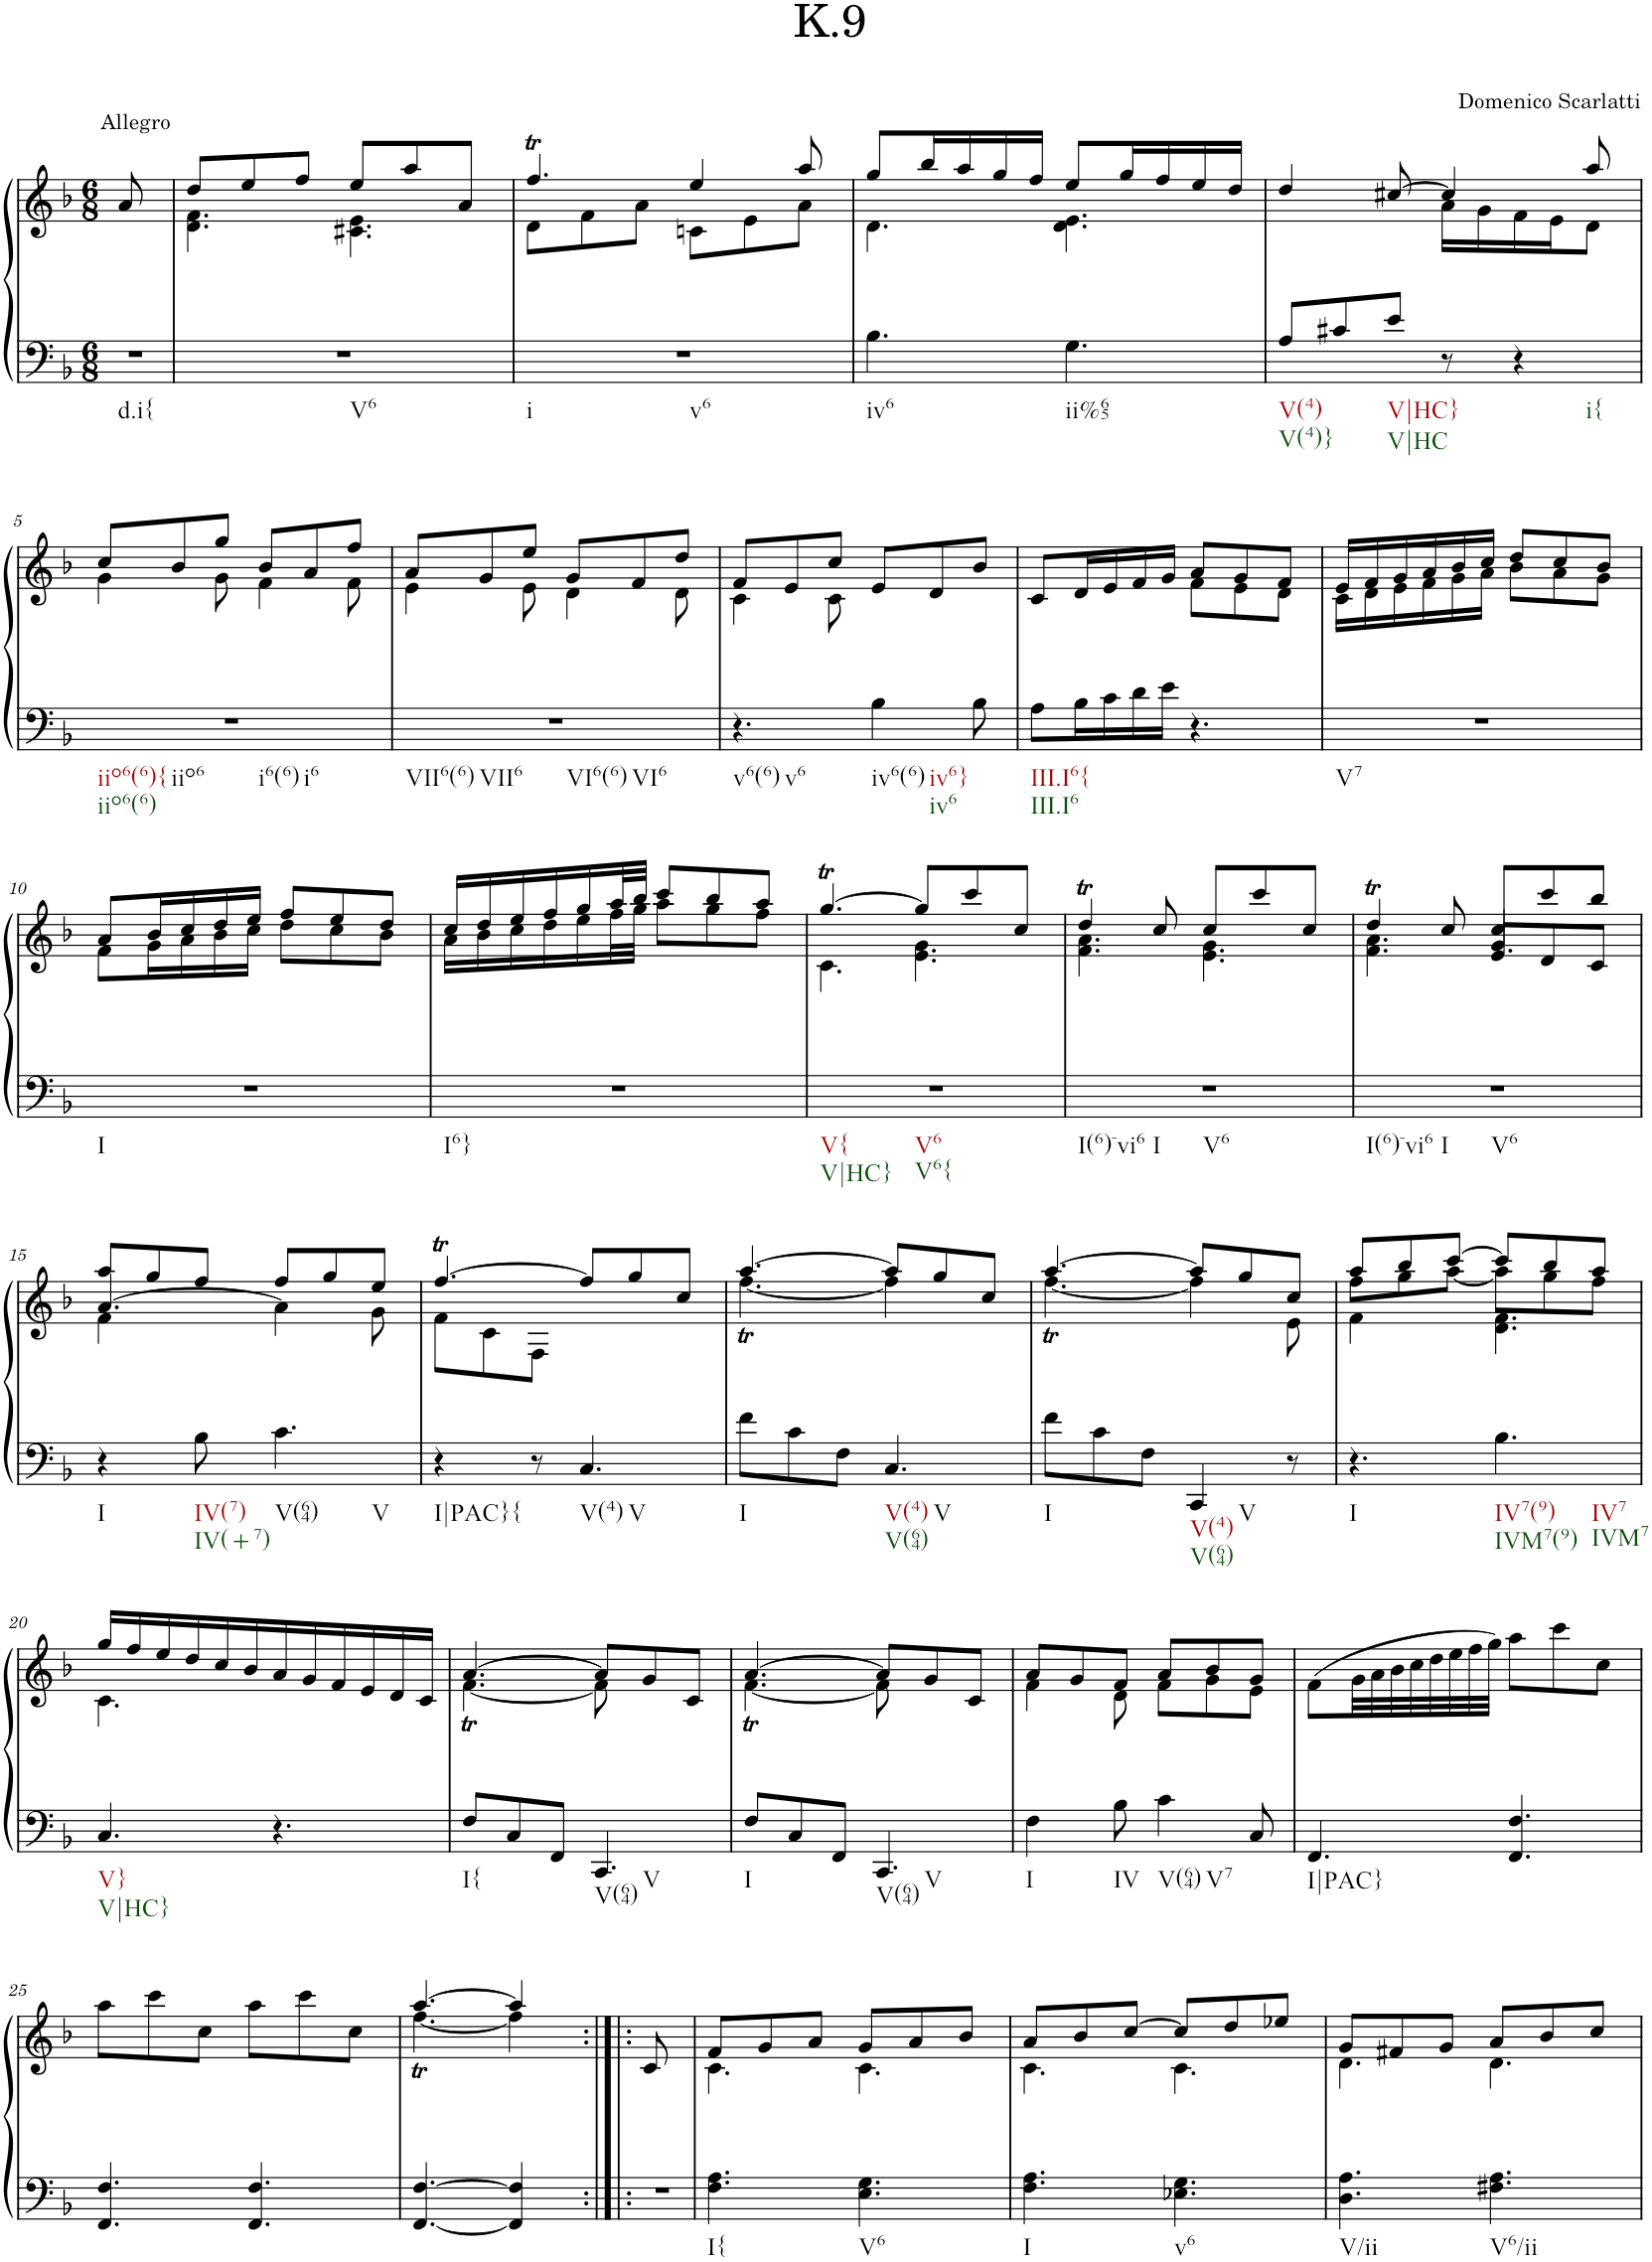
**kern	**kern
*part1	*part1
*staff2	*staff1
*I"Piano	*
*I'Pno.	*
*clefF4	*clefG2
*k[b-]	*k[b-]
*M6/8	*M6/8
=	=
!	!LO:TX:a:t=Allegro
!LO:TX:b:t=d.i{	!
2.r	8a/
.	2ryy
.	8ryy
=1	=1
*	*^
!LO:TX:b:t=V6	!	!
2.r	8dd/L	4.d\ 4.f\
.	8ee/	.
.	8ff/J	.
.	8ee/L	4.c#X\ 4.e\
.	8aa/	.
.	8a/J	.
=2	=2	=2
!LO:TX:b:t=i	!	!
!LO:TX:b:t=v6	!	!
2.r	4.ffT/	8d\L
.	.	8f\
.	.	8a\J
.	4ee/	8cn\L
.	.	8e\
.	8aa/	8a\J
=3	=3	=3
!LO:TX:b:t=iv6	!	!
4.B-\	8gg/L	4.d\
.	16bb-/L	.
.	16aa/	.
.	16gg/	.
.	16ff/JJ	.
!LO:TX:b:t=ii%65	!	!
4.G\	8ee/L	4.d\ 4.e\
.	16gg/L	.
.	16ff/	.
.	16ee/	.
.	16dd/JJ	.
=4	=4	=4
!LO:TX:b:t=V(4)	!	!
!LO:TX:b:t=V(4)}	!	!
8A/L	4dd/	4.ryy
8c#X/	.	.
!LO:TX:b:t=V|HC}	!	!
!LO:TX:b:t=V|HC	!	!
8e/J	[8cc#X/	.
8r	4cc#/]	16a\LL
.	.	16g\
!LO:TX:b:t=i{	!	!
4r	.	16f\
.	.	16e\J
.	8aa/	8d\J
!!LO:LB:g=z	!!
=5	=5	=5
!LO:TX:b:t=iio6(6){	!	!
!LO:TX:b:t=iio6(6)	!	!
!LO:TX:b:t=iio6	!	!
!LO:TX:b:t=i6(6)	!	!
!LO:TX:b:t=i6	!	!
2.r	8cc/L	4g\
.	8b-/	.
.	8gg/J	8g\
.	8b-/L	4f\
.	8a/	.
.	8ff/J	8f\
=6	=6	=6
!LO:TX:b:t=VII6(6)	!	!
!LO:TX:b:t=VII6	!	!
!LO:TX:b:t=VI6(6)	!	!
!LO:TX:b:t=VI6	!	!
2.r	8a/L	4e\
.	8g/	.
.	8ee/J	8e\
.	8g/L	4d\
.	8f/	.
.	8dd/J	8d\
=7	=7	=7
!LO:TX:b:t=v6(6)	!	!
!LO:TX:b:t=v6	!	!
4.r	8f/L	4c\
.	8e/	.
.	8cc/J	8c\
!LO:TX:b:t=iv6(6)	!	!
!LO:TX:b:t=iv6}	!	!
!LO:TX:b:t=iv6	!	!
4B-\	8e/L	4.ryy
.	8d/	.
8B-\	8b-/J	.
=8	=8	=8
!LO:TX:b:t=III.I6{	!	!
!LO:TX:b:t=III.I6	!	!
8A\L	8c/L	4.ryy
16B-\L	16d/L	.
16c\	16e/	.
16d\	16f/	.
16e\JJ	16g/JJ	.
4.r	8a/L	8f\L
.	8g/	8e\
.	8f/J	8d\J
=9	=9	=9
!LO:TX:b:t=V7	!	!
2.r	16e/LL	16c\LL
.	16f/	16d\
.	16g/	16e\
.	16a/	16f\
.	16b-/	16g\
.	16cc/JJ	16a\JJ
.	8dd/L	8b-\L
.	8cc/	8a\
.	8b-/J	8g\J
!!LO:LB:g=z	!!
=10	=10	=10
!LO:TX:b:t=I	!	!
2.r	8a/L	8f\L
.	16b-/L	16g\L
.	16cc/	16a\
.	16dd/	16b-\
.	16ee/JJ	16cc\JJ
.	8ff/L	8dd\L
.	8ee/	8cc\
.	8dd/J	8b-\J
=11	=11	=11
!LO:TX:b:t=I6}	!	!
2.r	16cc/LL	16a\LL
.	16dd/	16b-\
.	16ee/	16cc\
.	16ff/	16dd\
.	16gg/	16ee\
.	32aa/L	32ff\L
.	32bb-/JJJ	32gg\JJJ
.	8ccc/L	8aa\L
.	8bb-/	8gg\
.	8aa/J	8ff\J
=12	=12	=12
!LO:TX:b:t=V{	!	!
!LO:TX:b:t=V|HC}	!	!
!LO:TX:b:t=V6	!	!
!LO:TX:b:t=V6{	!	!
2.r	[4.ggT/	4.c\
.	8gg/L]	4.e\ 4.g\
.	8ccc/	.
.	8cc/J	.
=13	=13	=13
!LO:TX:b:t=I(6)-vi6	!	!
!LO:TX:b:t=I	!	!
!LO:TX:b:t=V6	!	!
2.r	4ddT/	4.f\ 4.a\
.	8cc/	.
.	8cc/L	4.e\ 4.g\
.	8ccc/	.
.	8cc/J	.
=14	=14	=14
*	*	*^
!LO:TX:b:t=I(6)-vi6	!	!	!
!LO:TX:b:t=I	!	!	!
!LO:TX:b:t=V6	!	!	!
2.r	4ddT/	4.f\ 4.a\	4.ryy
.	8cc/	.	.
.	8cc/L	4.g/	8e/L
.	8ccc/	.	8d/
.	8bb-/J	.	8c/J
!!LO:LB:g=z	!!	!!
=15	=15	=15	=15
!LO:TX:b:t=I	!	!	!
4r	8aa/L	[4.a/	4f\
.	8gg/	.	.
!LO:TX:b:t=IV(7)	!	!	!
!LO:TX:b:t=IV(+7)	!	!	!
8B-\	8ff/J	.	2ryy
!LO:TX:b:t=V(64)	!	!	!
!LO:TX:b:t=V	!	!	!
4.c\	8ff/L	4a\]	.
.	8gg/	.	.
.	8ee/J	8g\	.
*	*	*v	*v
=16	=16	=16
!LO:TX:b:t=I|PAC}{	!	!
4r	[4.ffT/	8f\L
.	.	8c\
8r	.	8F\J
!LO:TX:b:t=V(4)	!	!
!LO:TX:b:t=V	!	!
4.C/	8ff/L]	4.ryy
.	8gg/	.
.	8cc/J	.
=17	=17	=17
!LO:TX:b:t=I	!	!
8f\L	[4.aa/	[4.ffT\
8c\	.	.
8F\J	.	.
!LO:TX:b:t=V(4)	!	!
!LO:TX:b:t=V(64)	!	!
!LO:TX:b:t=V	!	!
4.C/	8aa/L]	4ff\]
.	8gg/	.
.	8cc/J	8ryy
=18	=18	=18
!LO:TX:b:t=I	!	!
8f\L	[4.aa/	[4.ffT\
8c\	.	.
8F\J	.	.
!LO:TX:b:t=V(4)	!	!
!LO:TX:b:t=V(64)	!	!
!LO:TX:b:t=V	!	!
4CC/	8aa/L]	4ff\]
.	8gg/	.
8r	8cc/J	8e\
=19	=19	=19
*	*	*^
!LO:TX:b:t=I	!	!	!
4.r	8aa/L	8ff\L	4f\
.	8bb-/	8gg\	.
.	[8ccc/J	[8aa\J	8ryy
!LO:TX:b:t=IV7(9)	!	!	!
!LO:TX:b:t=IVM7(9)	!	!	!
!LO:TX:b:t=IV7	!	!	!
!LO:TX:b:t=IVM7	!	!	!
4.B-\	8ccc/L]	8aa\L]	4.d\ 4.f\
.	8bb-/	8gg\	.
.	8aa/J	8ff\J	.
*	*	*v	*v
!!LO:LB:g=z
=20	=20	=20
!LO:TX:b:t=V}	!	!
!LO:TX:b:t=V|HC}	!	!
4.C/	16gg/LL	4.c\
.	16ff/	.
.	16ee/	.
.	16dd/	.
.	16cc/	.
.	16b-/	.
4.r	16a/	4.ryy
.	16g/	.
.	16f/	.
.	16e/	.
.	16d/	.
.	16c/JJ	.
=21	=21	=21
!LO:TX:b:t=I{	!	!
8F/L	[4.a/	[4.fT\
8C/	.	.
8FF/J	.	.
!LO:TX:b:t=V(64)	!	!
!LO:TX:b:t=V	!	!
4.CC/	8a/L]	8f\]
.	8g/	4ryy
.	8c/J	.
=22	=22	=22
!LO:TX:b:t=I	!	!
8F/L	[4.a/	[4.fT\
8C/	.	.
8FF/J	.	.
!LO:TX:b:t=V(64)	!	!
!LO:TX:b:t=V	!	!
4.CC/	8a/L]	8f\]
.	8g/	4ryy
.	8c/J	.
=23	=23	=23
!LO:TX:b:t=I	!	!
4F\	8a/L	4f\
.	8g/	.
!LO:TX:b:t=IV	!	!
8B-\	8f/J	8d\
!LO:TX:b:t=V(64)	!	!
!LO:TX:b:t=V7	!	!
4c\	8a/L	8f\L
.	8b-/	8g\
8C/	8g/J	8e\J
=24	=24	=24
!LO:TX:b:t=I|PAC}	!	!
*	*v	*v
4.FF/	(8f\L
.	32g\LL
.	32a\
.	32b-\
.	32cc\
.	32dd\
.	32ee\
.	32ff\
.	32gg\JJJ)
4.FF/ 4.F/	8aa\L
.	8ccc\
.	8cc\J
!!LO:LB:g=z
=25	=25
4.FF/ 4.F/	8aa\L
.	8ccc\
.	8cc\J
4.FF/ 4.F/	8aa\L
.	8ccc\
.	8cc\J
=26	=26
*	*^
[4.FF/ [4.F/	[4.aa/	[4.ffT\
4FF/] 4F/]	4aa/]	4ff\]
*	*v	*v
=26X1:|!|:	=26X1:|!|:
2.r	8c/
.	2ryy
.	8ryy
=27	=27
*	*^
!LO:TX:b:t=I{	!	!
4.F\ 4.A\	8f/L	4.c\
.	8g/	.
.	8a/J	.
!LO:TX:b:t=V6	!	!
4.E\ 4.G\	8g/L	4.c\
.	8a/	.
.	8b-/J	.
=28	=28	=28
!LO:TX:b:t=I	!	!
4.F\ 4.A\	8a/L	4.c\
.	8b-/	.
.	[8cc/J	.
!LO:TX:b:t=v6	!	!
4.E-X\ 4.G\	8cc/L]	4.c\
.	8dd/	.
.	8ee-X/J	.
=29	=29	=29
!LO:TX:b:t=V/ii	!	!
4.D\ 4.A\	8g/L	4.d\
.	8f#X/	.
.	8g/J	.
!LO:TX:b:t=V6/ii	!	!
4.F#X\ 4.A\	8a/L	4.d\
.	8b-/	.
.	8cc/J	.
*	*v	*v
=	=
*-	*-
